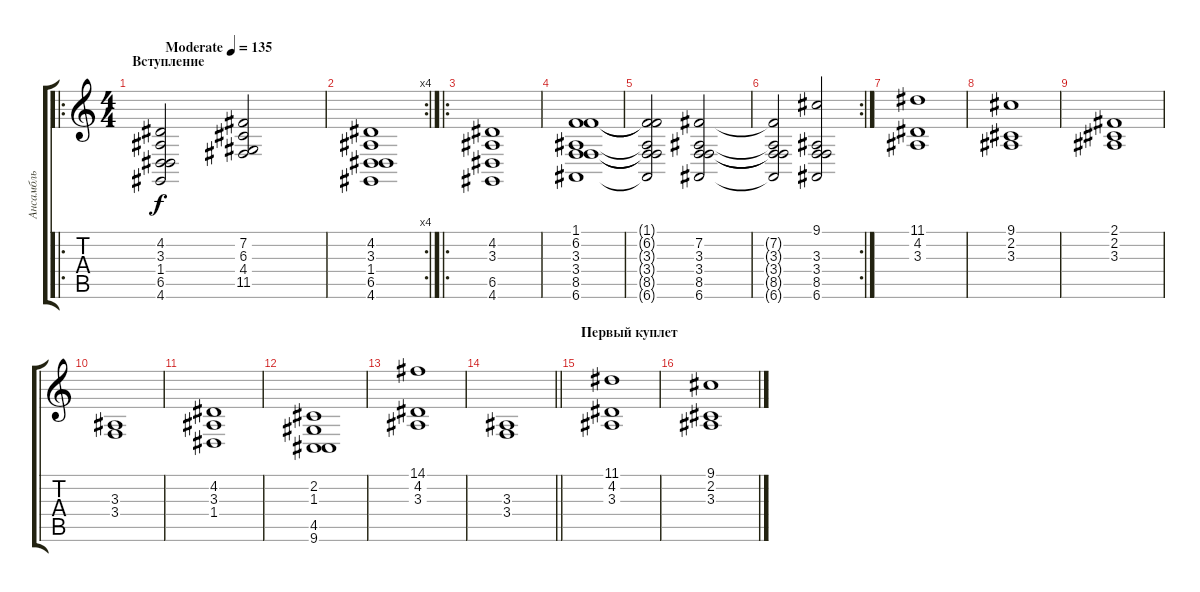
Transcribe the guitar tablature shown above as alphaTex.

\track ("Ансамбль" "Ансамбль") {instrument synthstrings1}
\staff {score tabs}
\tuning (E4 B3 G3 D3 A2 E2) {hide}
\ro
\ts (4 4)
\section ("" "Вступление")
\tempo (135 "Moderate")
\clef g2
\ks c
(4.2 3.3 1.4 6.5 4.6).2{dy f instrument synthstrings1} (7.2 6.3 4.4 11.5).2 |
\rc 4
(4.2 3.3 1.4 6.5 4.6).1 |
\ro
(4.2 3.3 6.5 4.6).1 |
(1.1 6.2 3.3 3.4 8.5 6.6).1 |
(1.1{t} 6.2{t} 3.3{t} 3.4{t} 8.5{t} 6.6{t}).2 (7.2 3.3 3.4 8.5 6.6).2 |
\rc 2
(7.2{t} 3.3{t} 3.4{t} 8.5{t} 6.6{t}).2 (9.1 3.3 3.4 8.5 6.6).2 |
(11.1 4.2 3.3).1 |
(9.1 2.2 3.3).1 |
(2.1 2.2 3.3).1 |
(3.3 3.4).1 |
(4.2 3.3 1.4).1 |
(2.2 1.3 4.5 9.6).1 |
(14.1 4.2 3.3).1 |
\barLineRight lightlight
(3.3 3.4).1 |
\section ("" "Первый куплет")
(11.1 4.2 3.3).1 |
(9.1 2.2 3.3).1
